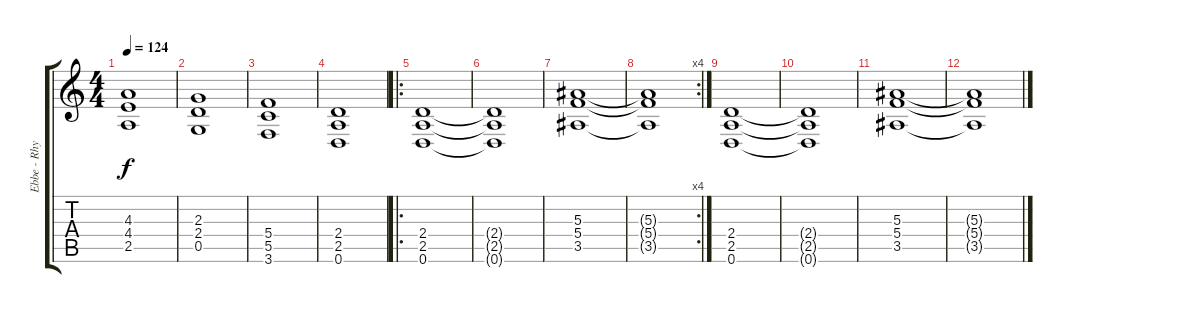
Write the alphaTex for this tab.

\track ("Ebbe - Rhythm/Lead" "Ebbe - Rhy") {instrument overdrivenguitar}
\staff {score tabs}
\tuning (D4 A3 F3 C3 G2 D2) {hide}
\ts (4 4)
\tempo 124
\clef g2
\ks c
(4.3 4.4 2.5).1{dy f} |
(2.3 2.4 0.5).1 |
(5.4 5.5 3.6).1 |
(2.4 2.5 0.6).1 |
\ro
(2.4 2.5 0.6).1 |
(2.4{t} 2.5{t} 0.6{t}).1 |
(5.3 5.4 3.5).1 |
\rc 4
(5.3{t} 5.4{t} 3.5{t}).1 |
(2.4 2.5 0.6).1{volume 0} |
(2.4{t} 2.5{t} 0.6{t}).1 |
(5.3 5.4 3.5).1 |
(5.3{t} 5.4{t} 3.5{t}).1
